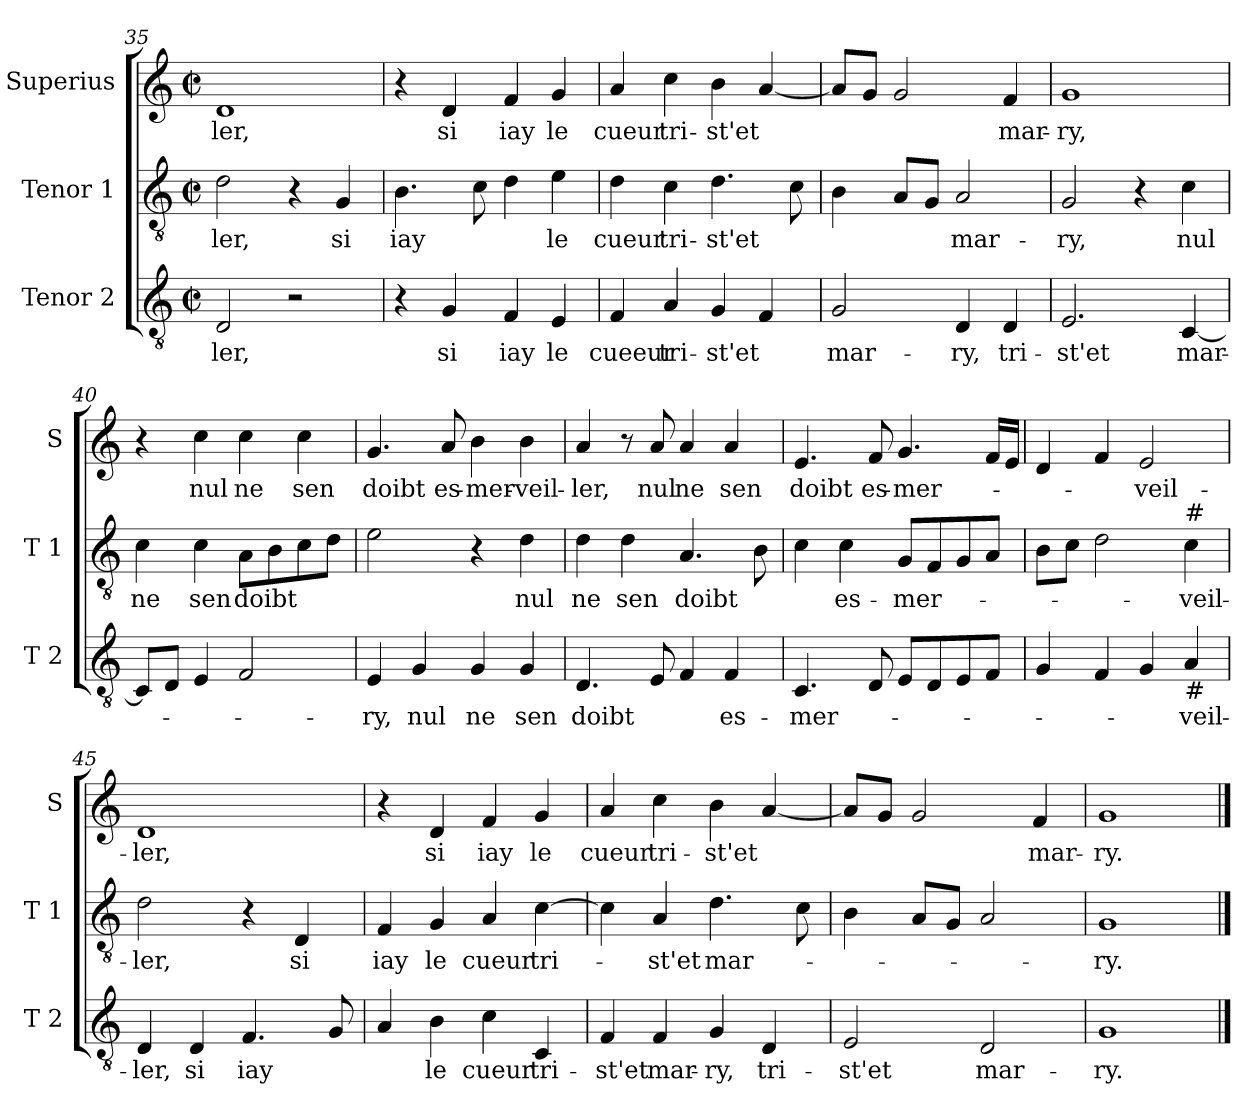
**kern	**text	**kern	**text	**kern	**text
*part3	*part3	*part2	*part2	*part1	*part1
*staff3	*staff3	*staff2	*staff2	*staff1	*staff1
*I"Tenor 2	*	*I"Tenor 1	*	*I"Superius	*
*I'T 2	*	*I'T 1	*	*I'S	*
!!LO:PB:g=z
*clefGv2	*	*clefGv2	*	*clefG2	*
*k[]	*	*k[]	*	*k[]	*
*C:	*	*C:	*	*C:	*
*M2/2	*	*M2/2	*	*M2/2	*
*met(c|)	*	*met(c|)	*	*met(c|)	*
=35	=35	=35	=35	=35	=35
!	!LO:LY:b	!	!LO:LY:b	!	!LO:LY:b
2D/	-ler,	2d\	-ler,	1d	-ler,
2r	.	4r	.	.	.
!	!	!	!LO:LY:b	!	!
.	.	4G/	si	.	.
=36	=36	=36	=36	=36	=36
!	!	!	!LO:LY:b	!	!
4r	.	4.B\	iay	4r	.
!	!LO:LY:b	!	!	!	!LO:LY:b
4G/	si	.	.	4d/	si
.	.	8c\	.	.	.
!	!LO:LY:b	!	!	!	!LO:LY:b
4F/	iay	4d\	.	4f/	iay
!	!LO:LY:b	!	!LO:LY:b	!	!LO:LY:b
4E/	le	4e\	le	4g/	le
=37	=37	=37	=37	=37	=37
!	!LO:LY:b	!	!LO:LY:b	!	!LO:LY:b
4F/	cueeur	4d\	cueur	4a/	cueur
!	!LO:LY:b	!	!LO:LY:b	!	!LO:LY:b
4A/	tri-	4c\	tri-	4cc\	tri-
!	!LO:LY:b	!	!LO:LY:b	!	!LO:LY:b
4G/	-st'et	4.d\	-st'et	4b\	-st'et
4F/	.	.	.	[4a/	.
.	.	8c\	.	.	.
=38	=38	=38	=38	=38	=38
!	!LO:LY:b	!	!	!	!
2G/	mar-	4B\	.	8a/L]	.
.	.	.	.	8g/J	.
.	.	8A/L	.	2g/	.
.	.	8G/J	.	.	.
!	!LO:LY:b	!	!LO:LY:b	!	!
4D/	-ry,	2A/	mar-	.	.
!	!LO:LY:b	!	!	!	!LO:LY:b
4D/	tri-	.	.	4f/	mar-
=39	=39	=39	=39	=39	=39
!	!LO:LY:b	!	!LO:LY:b	!	!LO:LY:b
2.E/	-st'et	2G/	-ry,	1g	-ry,
.	.	4r	.	.	.
!	!LO:LY:b	!	!LO:LY:b	!	!
[4C/	mar-	4c\	nul	.	.
=40	=40	=40	=40	=40	=40
!	!	!	!LO:LY:b	!	!
8C/L]	.	4c\	ne	4r	.
8D/J	.	.	.	.	.
!	!	!	!LO:LY:b	!	!LO:LY:b
4E/	.	4c\	sen	4cc\	nul
!	!	!	!LO:LY:b	!	!LO:LY:b
2F/	.	8A\L	doibt	4cc\	ne
.	.	8B\	.	.	.
!	!	!	!	!	!LO:LY:b
.	.	8c\	.	4cc\	sen
.	.	8d\J	.	.	.
!!LO:LB:g=z
=41	=41	=41	=41	=41	=41
!	!LO:LY:b	!	!	!	!LO:LY:b
4E/	-ry,	2e\	.	4.g/	doibt
!	!LO:LY:b	!	!	!	!
4G/	nul	.	.	.	.
!	!	!	!	!	!LO:LY:b
.	.	.	.	8a/	es-
!	!LO:LY:b	!	!	!	!LO:LY:b
4G/	ne	4r	.	4b\	-mer-
!	!LO:LY:b	!	!LO:LY:b	!	!LO:LY:b
4G/	sen	4d\	nul	4b\	-veil-
=42	=42	=42	=42	=42	=42
!	!LO:LY:b	!	!LO:LY:b	!	!LO:LY:b
4.D/	doibt	4d\	ne	4a/	-ler,
!	!	!	!LO:LY:b	!	!
.	.	4d\	sen	8r	.
!	!	!	!	!	!LO:LY:b
8E/	.	.	.	8a/	nul
!	!	!	!LO:LY:b	!	!LO:LY:b
4F/	.	4.A/	doibt	4a/	ne
!	!LO:LY:b	!	!	!	!LO:LY:b
4F/	es-	.	.	4a/	sen
.	.	8B\	.	.	.
=43	=43	=43	=43	=43	=43
!	!LO:LY:b	!	!	!	!LO:LY:b
4.C/	-mer-	4c\	.	4.e/	doibt
!	!	!	!LO:LY:b	!	!
.	.	4c\	es-	.	.
!	!	!	!	!	!LO:LY:b
8D/	.	.	.	8f/	es-
!	!	!	!LO:LY:b	!	!LO:LY:b
8E/L	.	8G/L	-mer-	4.g/	-mer-
8D/	.	8F/	.	.	.
8E/	.	8G/	.	.	.
8F/J	.	8A/J	.	16f/LL	.
.	.	.	.	16e/JJ	.
=44	=44	=44	=44	=44	=44
4G/	.	8B\L	.	4d/	.
.	.	8c\J	.	.	.
4F/	.	2d\	.	4f/	.
!	!	!	!	!	!LO:LY:b
4G/	.	.	.	2e/	-veil-
!	!	!LO:TX:a:t=#	!	!	!
!LO:TX:b:t=#	!	!	!	!	!
!	!LO:LY:b	!	!LO:LY:b	!	!
4A/	-veil-	4c\	-veil-	.	.
=45	=45	=45	=45	=45	=45
!	!LO:LY:b	!	!LO:LY:b	!	!LO:LY:b
4D/	-ler,	2d\	-ler,	1d	-ler,
!	!LO:LY:b	!	!	!	!
4D/	si	.	.	.	.
!	!LO:LY:b	!	!	!	!
4.F/	iay	4r	.	.	.
!	!	!	!LO:LY:b	!	!
.	.	4D/	si	.	.
8G/	.	.	.	.	.
!!LO:LB:g=z
=46	=46	=46	=46	=46	=46
!	!	!	!LO:LY:b	!	!
4A/	.	4F/	iay	4r	.
!	!LO:LY:b	!	!LO:LY:b	!	!LO:LY:b
4B\	le	4G/	le	4d/	si
!	!LO:LY:b	!	!LO:LY:b	!	!LO:LY:b
4c\	cueur	4A/	cueur	4f/	iay
!	!LO:LY:b	!	!LO:LY:b	!	!LO:LY:b
4C/	tri-	[4c\	tri-	4g/	le
=47	=47	=47	=47	=47	=47
!	!LO:LY:b	!	!	!	!LO:LY:b
4F/	-st'et	4c\]	.	4a/	cueur
!	!LO:LY:b	!	!LO:LY:b	!	!LO:LY:b
4F/	mar-	4A/	-st'et	4cc\	tri-
!	!LO:LY:b	!	!LO:LY:b	!	!LO:LY:b
4G/	-ry,	4.d\	mar-	4b\	-st'et
!	!LO:LY:b	!	!	!	!
4D/	tri-	.	.	[4a/	.
.	.	8c\	.	.	.
=48	=48	=48	=48	=48	=48
!	!LO:LY:b	!	!	!	!
2E/	-st'et	4B\	.	8a/L]	.
.	.	.	.	8g/J	.
.	.	8A/L	.	2g/	.
.	.	8G/J	.	.	.
!	!LO:LY:b	!	!	!	!
2D/	mar-	2A/	.	.	.
!	!	!	!	!	!LO:LY:b
.	.	.	.	4f/	mar-
=49	=49	=49	=49	=49	=49
!	!LO:LY:b	!	!LO:LY:b	!	!LO:LY:b
1G	-ry.	1G	-ry.	1g	-ry.
==	==	==	==	==	==
*-	*-	*-	*-	*-	*-
